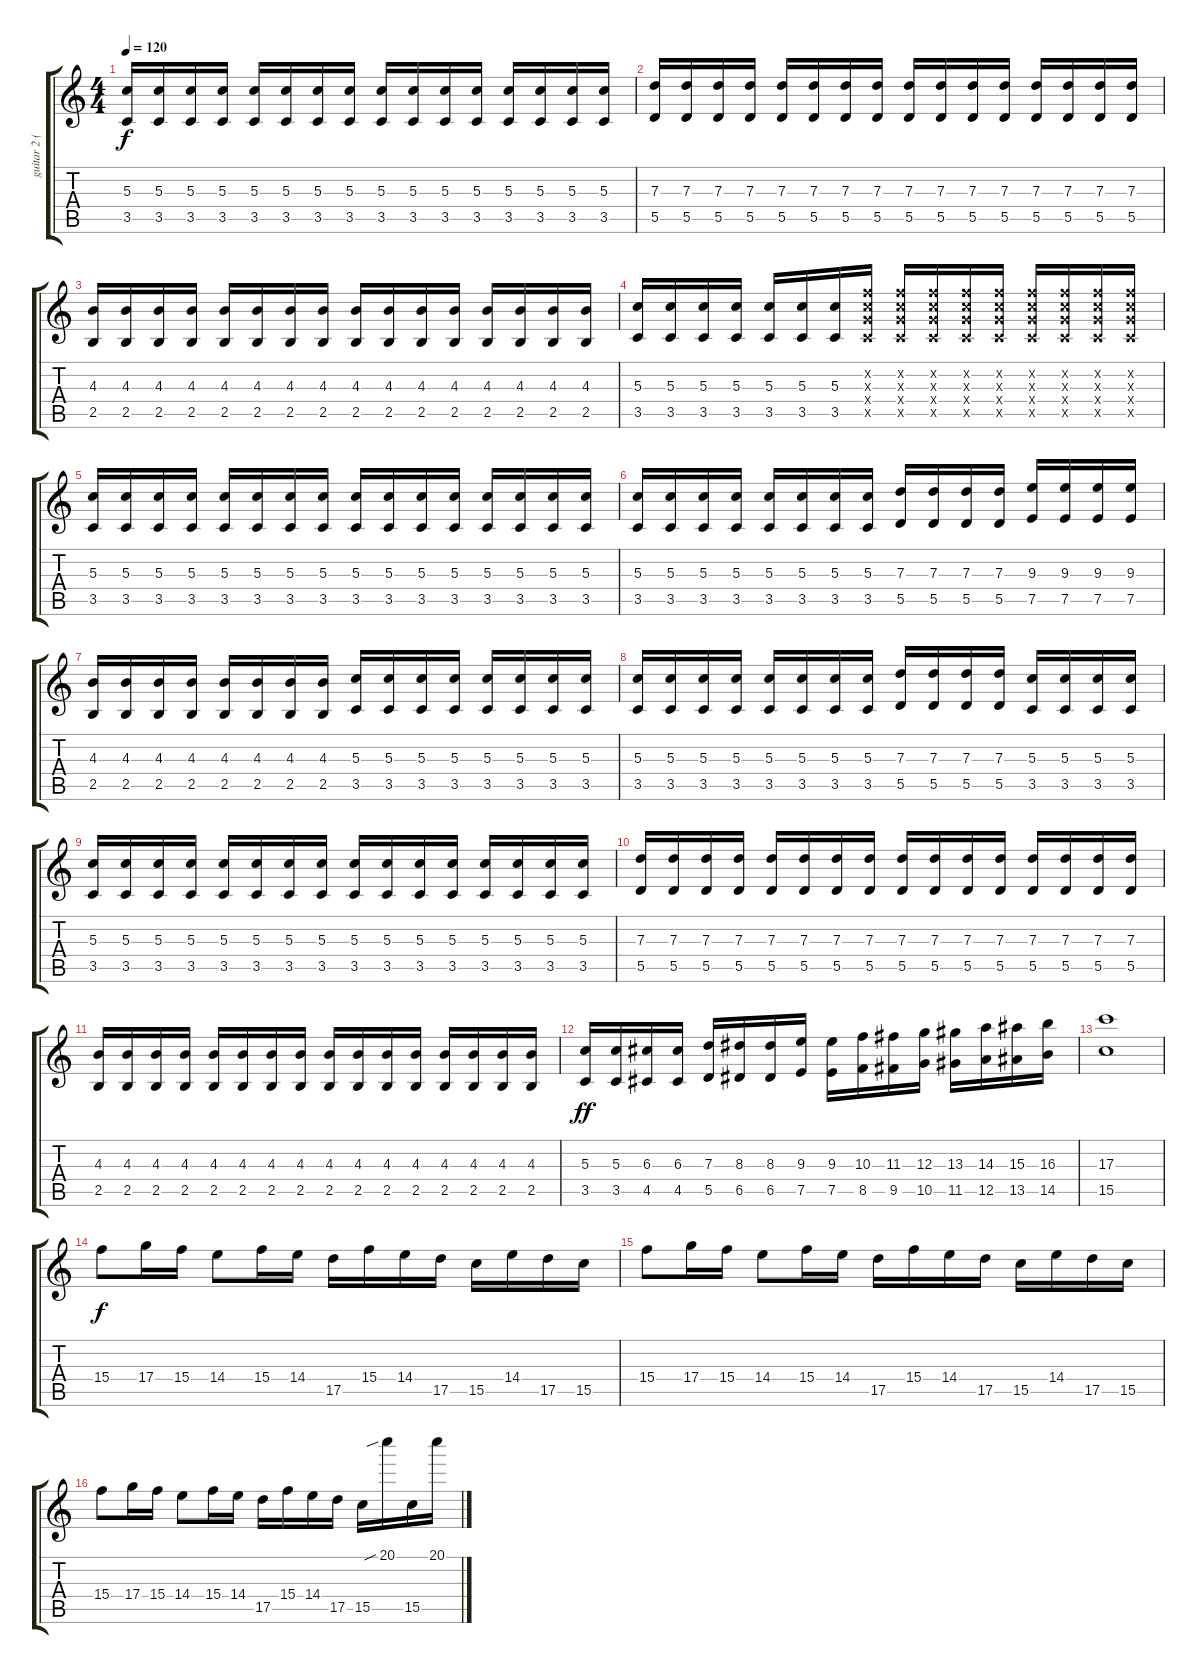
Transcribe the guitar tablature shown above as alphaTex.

\track ("guitar 2 (extra)" "guitar 2 (") {instrument distortionguitar}
\staff {score tabs}
\tuning (E4 B3 G3 D3 A2 E2) {hide}
\ts (4 4)
\tempo 120
\clef g2
\ks c
(5.3 3.5).16{dy f} (5.3 3.5).16 (5.3 3.5).16 (5.3 3.5).16 (5.3 3.5).16 (5.3 3.5).16 (5.3 3.5).16 (5.3 3.5).16 (5.3 3.5).16 (5.3 3.5).16 (5.3 3.5).16 (5.3 3.5).16 (5.3 3.5).16 (5.3 3.5).16 (5.3 3.5).16 (5.3 3.5).16 |
(7.3 5.5).16 (7.3 5.5).16 (7.3 5.5).16 (7.3 5.5).16 (7.3 5.5).16 (7.3 5.5).16 (7.3 5.5).16 (7.3 5.5).16 (7.3 5.5).16 (7.3 5.5).16 (7.3 5.5).16 (7.3 5.5).16 (7.3 5.5).16 (7.3 5.5).16 (7.3 5.5).16 (7.3 5.5).16 |
(4.3 2.5).16 (4.3 2.5).16 (4.3 2.5).16 (4.3 2.5).16 (4.3 2.5).16 (4.3 2.5).16 (4.3 2.5).16 (4.3 2.5).16 (4.3 2.5).16 (4.3 2.5).16 (4.3 2.5).16 (4.3 2.5).16 (4.3 2.5).16 (4.3 2.5).16 (4.3 2.5).16 (4.3 2.5).16 |
(5.3 3.5).16 (5.3 3.5).16 (5.3 3.5).16 (5.3 3.5).16 (5.3 3.5).16 (5.3 3.5).16 (5.3 3.5).16 (6.2{x} 5.3{x} 5.4{x} 3.5{x}).16 (6.2{x} 5.3{x} 5.4{x} 3.5{x}).16 (6.2{x} 5.3{x} 5.4{x} 3.5{x}).16 (6.2{x} 5.3{x} 5.4{x} 3.5{x}).16 (6.2{x} 5.3{x} 5.4{x} 3.5{x}).16 (6.2{x} 5.3{x} 5.4{x} 3.5{x}).16 (6.2{x} 5.3{x} 5.4{x} 3.5{x}).16 (6.2{x} 5.3{x} 5.4{x} 3.5{x}).16 (6.2{x} 5.3{x} 5.4{x} 3.5{x}).16 |
(5.3 3.5).16 (5.3 3.5).16 (5.3 3.5).16 (5.3 3.5).16 (5.3 3.5).16 (5.3 3.5).16 (5.3 3.5).16 (5.3 3.5).16 (5.3 3.5).16 (5.3 3.5).16 (5.3 3.5).16 (5.3 3.5).16 (5.3 3.5).16 (5.3 3.5).16 (5.3 3.5).16 (5.3 3.5).16 |
(5.3 3.5).16 (5.3 3.5).16 (5.3 3.5).16 (5.3 3.5).16 (5.3 3.5).16 (5.3 3.5).16 (5.3 3.5).16 (5.3 3.5).16 (7.3 5.5).16 (7.3 5.5).16 (7.3 5.5).16 (7.3 5.5).16 (9.3 7.5).16 (9.3 7.5).16 (9.3 7.5).16 (9.3 7.5).16 |
(4.3 2.5).16 (4.3 2.5).16 (4.3 2.5).16 (4.3 2.5).16 (4.3 2.5).16 (4.3 2.5).16 (4.3 2.5).16 (4.3 2.5).16 (5.3 3.5).16 (5.3 3.5).16 (5.3 3.5).16 (5.3 3.5).16 (5.3 3.5).16 (5.3 3.5).16 (5.3 3.5).16 (5.3 3.5).16 |
(5.3 3.5).16 (5.3 3.5).16 (5.3 3.5).16 (5.3 3.5).16 (5.3 3.5).16 (5.3 3.5).16 (5.3 3.5).16 (5.3 3.5).16 (7.3 5.5).16 (7.3 5.5).16 (7.3 5.5).16 (7.3 5.5).16 (5.3 3.5).16 (5.3 3.5).16 (5.3 3.5).16 (5.3 3.5).16 |
(5.3 3.5).16 (5.3 3.5).16 (5.3 3.5).16 (5.3 3.5).16 (5.3 3.5).16 (5.3 3.5).16 (5.3 3.5).16 (5.3 3.5).16 (5.3 3.5).16 (5.3 3.5).16 (5.3 3.5).16 (5.3 3.5).16 (5.3 3.5).16 (5.3 3.5).16 (5.3 3.5).16 (5.3 3.5).16 |
(7.3 5.5).16 (7.3 5.5).16 (7.3 5.5).16 (7.3 5.5).16 (7.3 5.5).16 (7.3 5.5).16 (7.3 5.5).16 (7.3 5.5).16 (7.3 5.5).16 (7.3 5.5).16 (7.3 5.5).16 (7.3 5.5).16 (7.3 5.5).16 (7.3 5.5).16 (7.3 5.5).16 (7.3 5.5).16 |
(4.3 2.5).16 (4.3 2.5).16 (4.3 2.5).16 (4.3 2.5).16 (4.3 2.5).16 (4.3 2.5).16 (4.3 2.5).16 (4.3 2.5).16 (4.3 2.5).16 (4.3 2.5).16 (4.3 2.5).16 (4.3 2.5).16 (4.3 2.5).16 (4.3 2.5).16 (4.3 2.5).16 (4.3 2.5).16 |
(5.3 3.5).16{dy ff} (5.3 3.5).16 (6.3 4.5).16 (6.3 4.5).16 (7.3 5.5).16 (8.3 6.5).16 (8.3 6.5).16 (9.3 7.5).16 (9.3 7.5).16 (10.3 8.5).16 (11.3 9.5).16 (12.3 10.5).16 (13.3 11.5).16 (14.3 12.5).16 (15.3 13.5).16 (16.3 14.5).16 |
(17.3 15.5).1 |
15.4.8{dy f volume 9} 17.4.16 15.4.16 14.4.8 15.4.16 14.4.16 17.5.16 15.4.16 14.4.16 17.5.16 15.5.16 14.4.16 17.5.16 15.5.16 |
15.4.8 17.4.16 15.4.16 14.4.8 15.4.16 14.4.16 17.5.16 15.4.16 14.4.16 17.5.16 15.5.16 14.4.16 17.5.16 15.5.16 |
15.4.8 17.4.16 15.4.16 14.4.8 15.4.16 14.4.16 17.5.16 15.4.16 14.4.16 17.5.16 15.5.16 20.1{sib}.16 15.5.16 20.1.16
